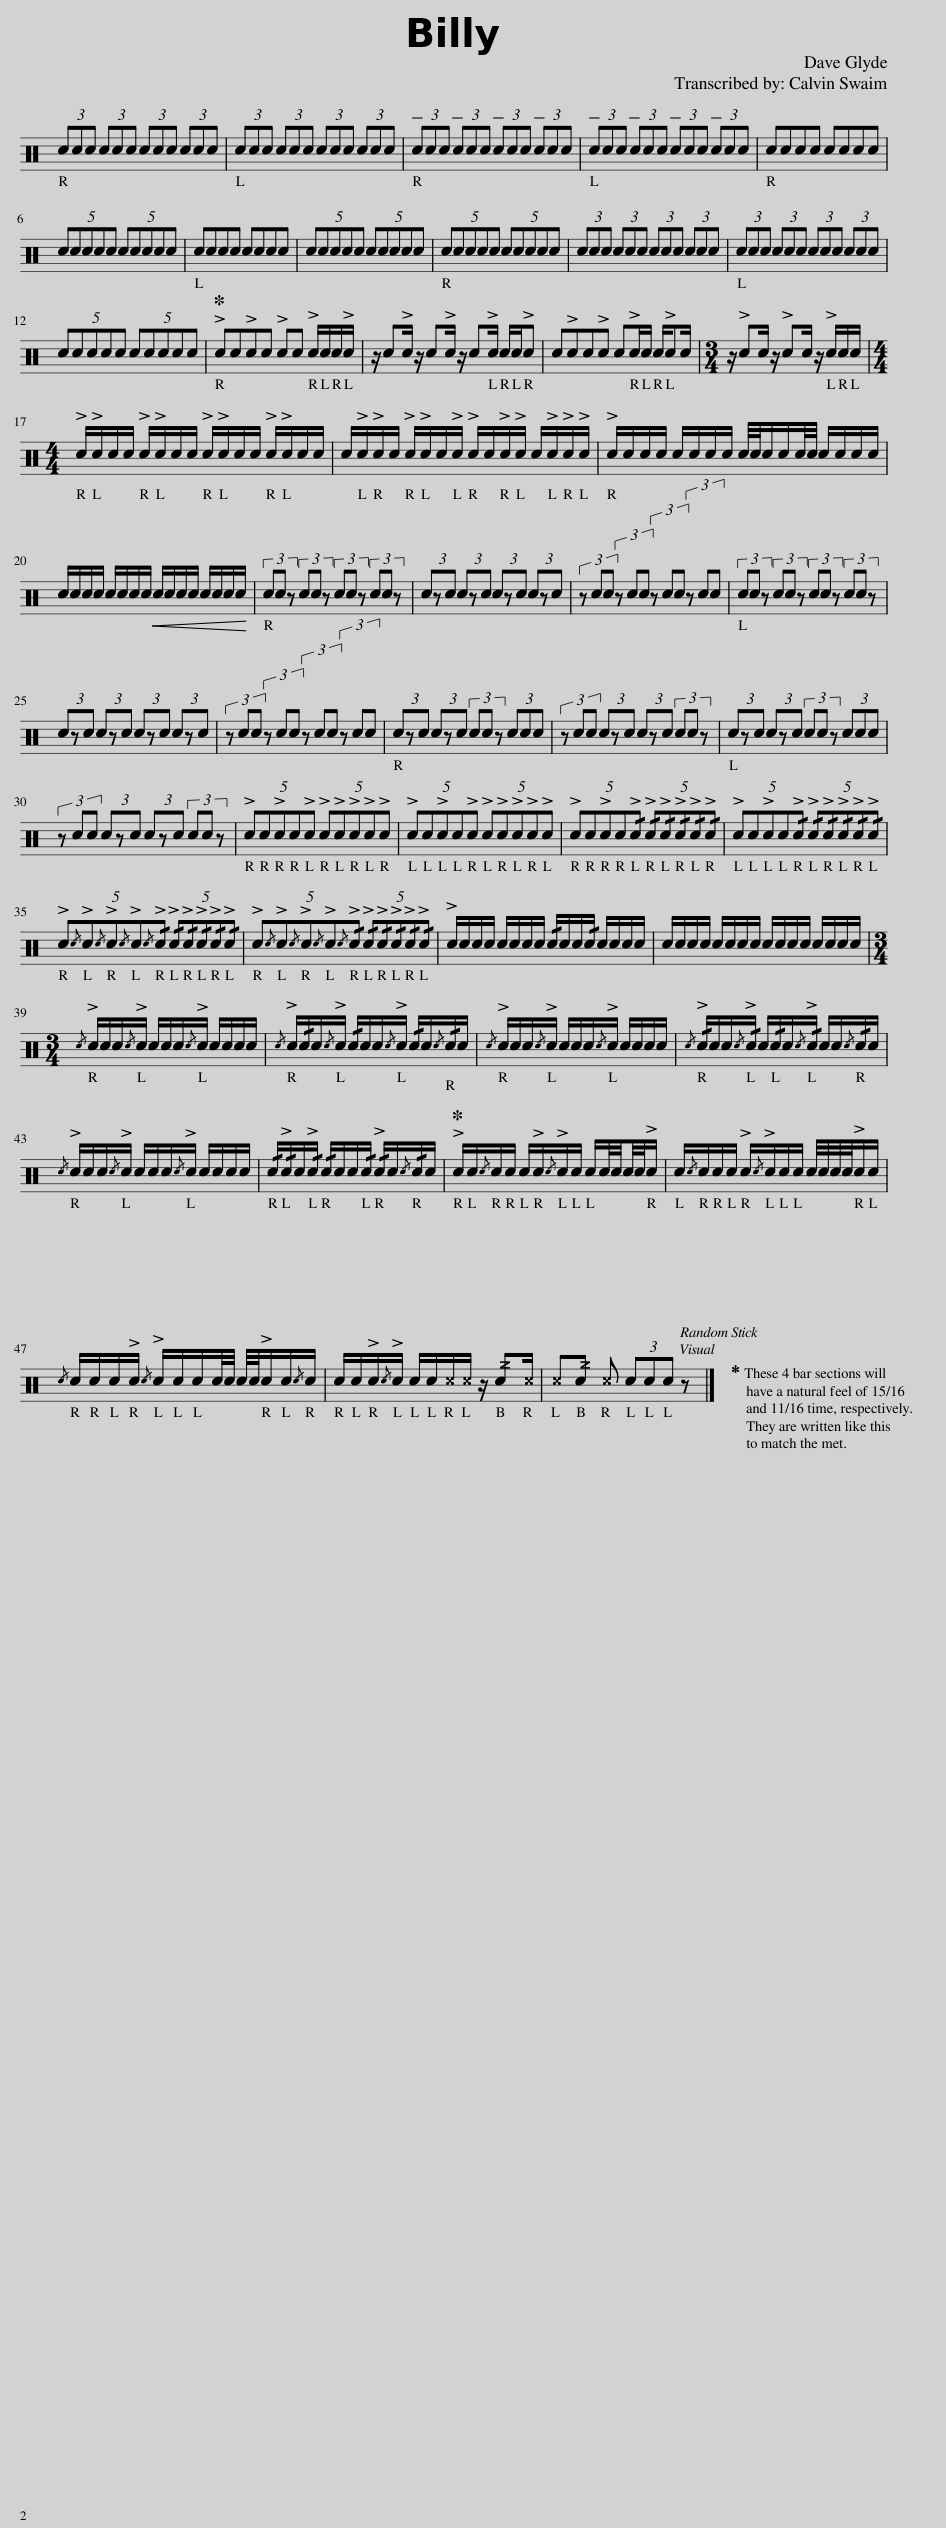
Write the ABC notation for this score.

X:1
L:1/8
M:none
I:linebreak $
K:C
V:1 perc
K:none
V:1
 (3ccc (3ccc (3ccc (3ccc | (3ccc (3ccc (3ccc (3ccc | (3!tenuto!ccc (3!tenuto!ccc (3!tenuto!ccc (3!tenuto!ccc | (3!tenuto!ccc (3!tenuto!ccc (3!tenuto!ccc (3!tenuto!ccc | cccc cccc |$ %5
 (5:4:5ccccc (5:4:5ccccc | cccc cccc | (5:4:5ccccc (5:4:5ccccc | (5:4:5ccccc (5:4:5ccccc | (3ccc (3ccc (3ccc (3ccc | %10
 (3ccc (3ccc (3ccc (3ccc |$ (5:4:5ccccc (5:4:5ccccc | !>!cc!>!cc !>!cc !>!c/c/c/!>!c/ | z/ c!>!c/ z/ c!>!c/ z/ c!>!c/ c/c/!>!c | c!>!cc!>!c c!>!c/c/ c/!>!cc/ | %15
[M:3/4] z/ !>!cc/ z/ !>!cc/ z/ !>!c/c/c/ |$[M:4/4] !>!c/!>!c/c/c/ !>!c/!>!c/c/c/ !>!c/!>!c/c/c/ !>!c/!>!c/c/c/ | c/!>!c/!>!c/c/ !>!c/!>!c/c/!>!c/ !>!c/c/!>!c/!>!c/ c/!>!c/!>!c/!>!c/ | !>!c/c/c/c/ c/c/c/c/ c/4c/4c/c/c/4c/4 c/c/c/c/ |$ c/c/c/c/ c/c/c/c/!<(! c/c/c/c/ c/c/c/c/!<)! | %20
 (3cc z (3cc z (3cc z (3cc z | (3czc (3czc (3czc (3czc | (3z cc (3z cc (3z cc (3z cc | (3cc z (3cc z (3cc z (3cc z |$ (3czc (3czc (3czc (3czc | %25
 (3z cc (3z cc (3z cc (3z cc | (3czc (3czc (3cc z (3ccc | (3z cc (3czc (3czc (3cc z | (3czc (3czc (3cc z (3ccc |$ (3z cc (3czc (3czc (3cc z | %30
 (5:4:5!>!cc!>!cc!>!c (5:4:5!>!c!>!c!>!c!>!c!>!c | (5:4:5!>!cc!>!cc!>!c (5:4:5!>!c!>!c!>!c!>!c!>!c | (5:4:5!>!cc!>!cc!/!!>!c (5:4:5!/!!>!c!/!!>!c!/!!>!c!/!!>!c!/!!>!c | (5:4:5!>!cc!>!cc!/!!>!c (5:4:5!/!!>!c!/!!>!c!/!!>!c!/!!>!c!/!!>!c |$ (5:4:5!>!c{/c}!>!c{/c}!>!c{/c}!>!c{/c}!/!!>!c (5:4:5!/!!>!c!/!!>!c!/!!>!c!/!!>!c!/!!>!c | %35
 (5:4:5!>!c{/c}!>!c{/c}!>!c{/c}!>!c{/c}!/!!>!c (5:4:5!/!!>!c!/!!>!c!/!!>!c!/!!>!c!/!!>!c | !>!c/c/c/c/ c/c/c/c/ !/!c/c/c/!/!c/ c/c/c/c/ | c/c/c/c/ c/c/c/c/ c/c/c/c/ c/c/c/c/ |$[M:3/4]{/c} !>!c/c/c/{/c}!>!c/ c/c/c/{/c}!>!c/ c/c/c/c/ |{/c} !>!c/!/!c/c/{/c}!>!c/ !/!c/c/c/{/c}!>!c/ !/!c/c/{/c}!/!c/c/ | %40
{/c} !>!c/c/c/{/c}!>!c/ c/c/c/{/c}!>!c/ c/c/c/c/ |{/c} !/!!>!c/c/c/{/c}!/!!>!c/ c/!/!c/c/{/c}!/!!>!c/ c/c/{/c}!/!c/c/ |${/c} !>!c/c/c/{/c}!>!c/ c/c/c/{/c}!>!c/ c/c/c/c/ | !/!c/!/!!>!c/c/!/!!>!c/ !/!c/c/c/!/!c/ !/!!>!c/c/{/c}!/!c/c/ | !>!c/c/{/c}c/c/ c/!>!c/{/c}!>!c/c/ c/c/4c/4c/4c/4!>!c/ | %45
 c/{/c}c/c/c/ !>!c/{/c}!>!c/c/c/ c/4c/4c/4c/4!>!c/c/ |${/c} c/c/c/!>!c/{/c} !>!c/c/c/c/4c/4 c/4c/4!>!c/c/{/c}c/ | c/c/!>!c/{/c}!>!c/ c/c/c/c/ z/ cc/ | cc c (3ccc z |] %49
